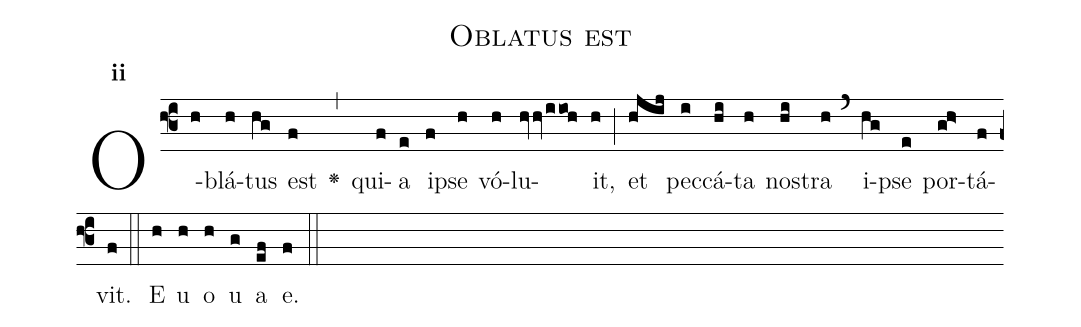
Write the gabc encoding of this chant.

name:Oblatus est;
office-part:Antiphona;
mode:2;
%%
initial-style: 1;
name: Oblatus est
book: Antiphonae & Responsoria/Tomus II, p. 116;
occasion: Hebdomada Sancta Feria III;
office-part: Laudes Ant 3;
user-notes: ;
commentary: ;
annotation: 2d;
centering-scheme: english;
fontsize: 12;
font: OFLSortsMillGoudy;
height: 11;
width: 4.5;
%%
(f3)O(h)blá(h)tus(hg) est(f) <v>\greheightstar</v>(,) qui(f)a(e) i(f)pse(h) vó(h)lu(hvviioh)it,(h) (;) et(hjij) pec(i)cá(hi)ta(h) no(hi)stra(h) (`) i(hg)pse(e) por(gh>)tá(f)vit.(f) (::)
E(h) u(h) o(h) u(g) a(ef) e.(f) (::)
